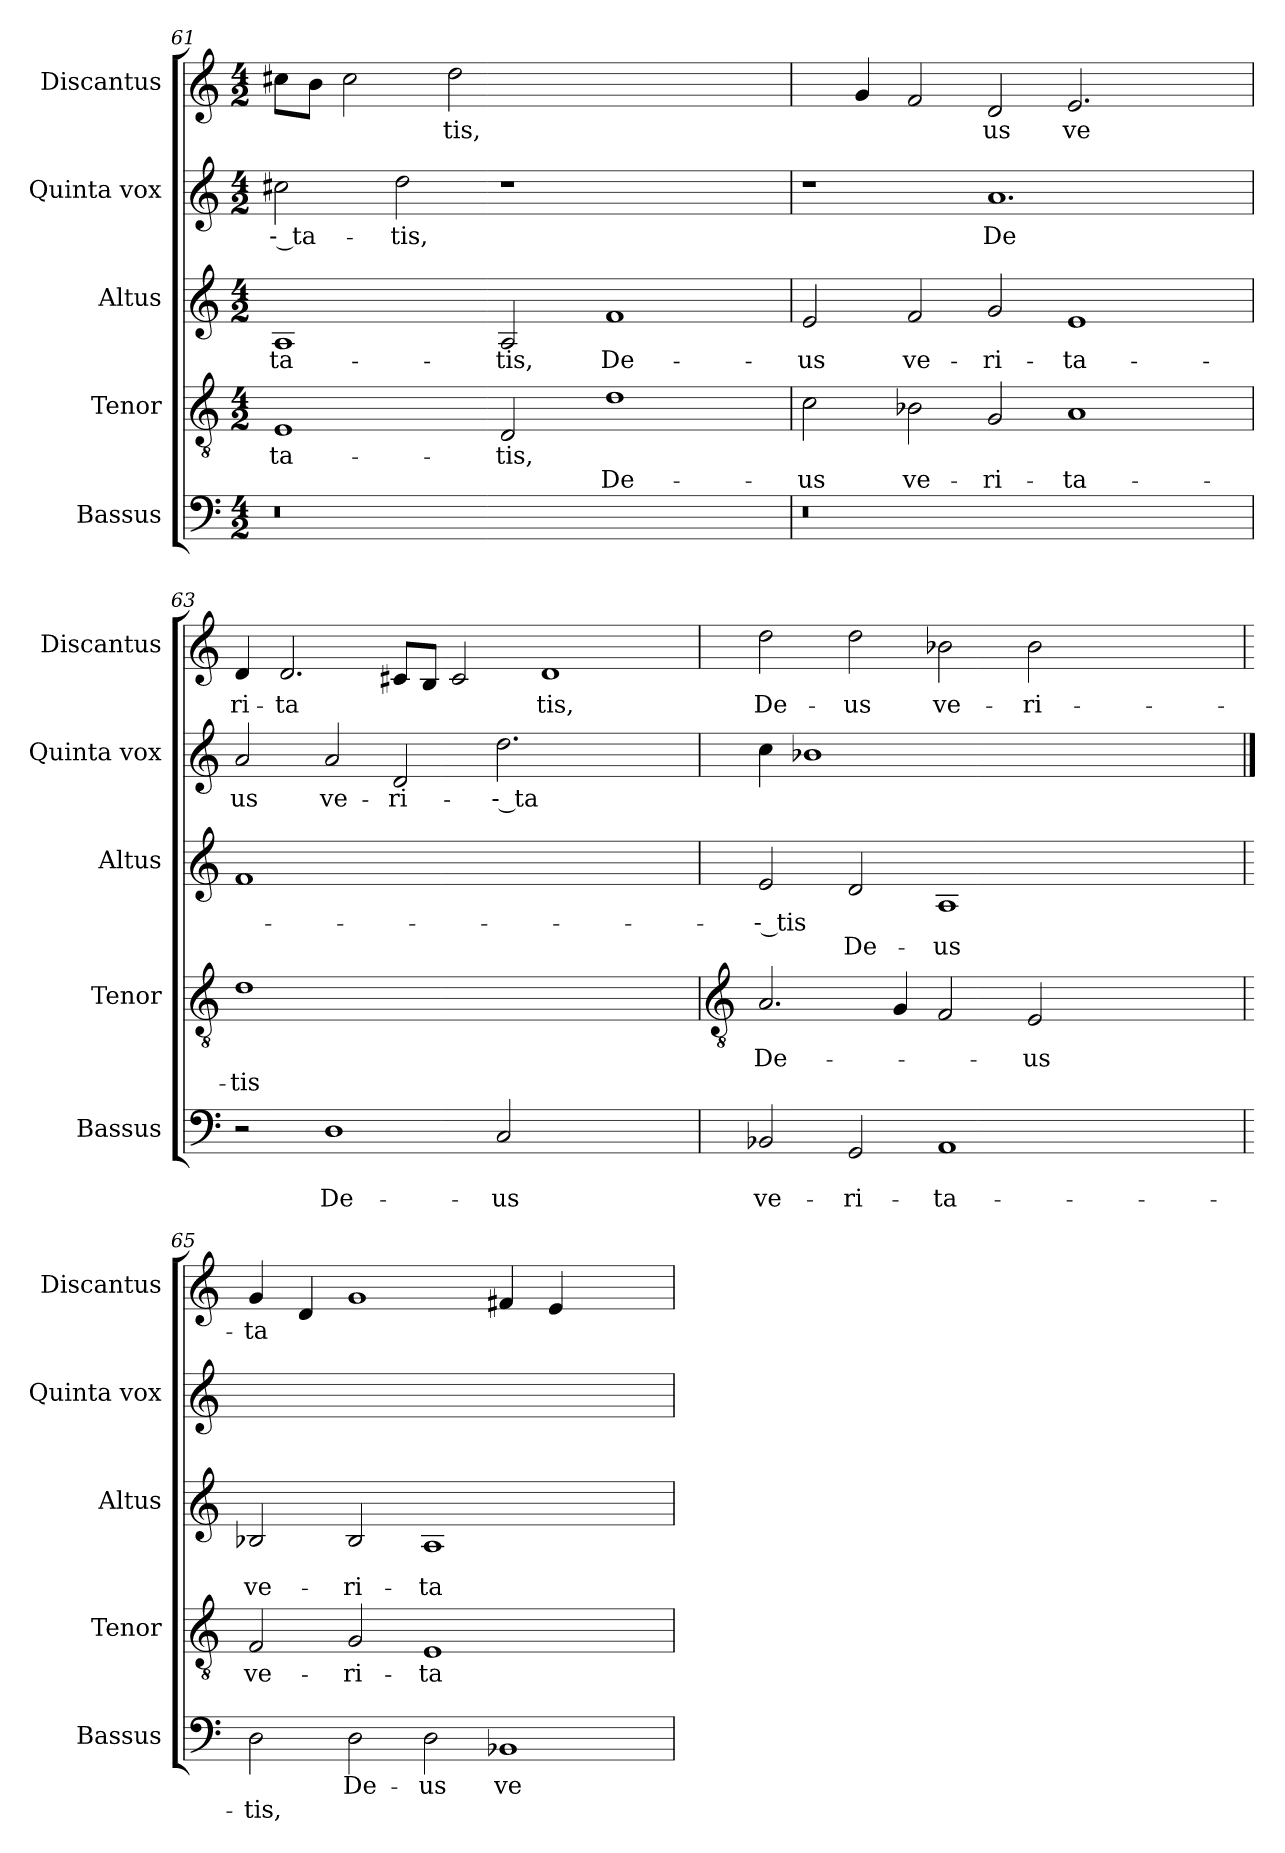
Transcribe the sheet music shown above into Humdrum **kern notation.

**kern	**text	**text	**kern	**text	**text	**kern	**text	**text	**kern	**text	**kern	**text
*part5	*part5	*part5	*part4	*part4	*part4	*part3	*part3	*part3	*part2	*part2	*part1	*part1
*staff5	*staff5	*staff5	*staff4	*staff4	*staff4	*staff3	*staff3	*staff3	*staff2	*staff2	*staff1	*staff1
*I"Bassus	*	*	*I"Tenor	*	*	*I"Altus	*	*	*I"Quinta vox	*	*I"Discantus	*
*I'Bassus	*	*	*I'Tenor	*	*	*I'Altus	*	*	*I'Quinta vox	*	*I'Discantus	*
!!LO:LB:g=z
*clefF4	*	*	*clefGv2	*	*	*clefG2	*	*	*clefG2	*	*clefG2	*
*k[]	*	*	*k[]	*	*	*k[]	*	*	*k[]	*	*k[]	*
*C:	*	*	*C:	*	*	*C:	*	*	*C:	*	*C:	*
*M4/2	*	*	*M4/2	*	*	*M4/2	*	*	*M4/2	*	*M4/2	*
=61	=61	=61	=61	=61	=61	=61	=61	=61	=61	=61	=61	=61
!	!	!	!	!LO:LY:b	!	!	!LO:LY:b	!	!	!LO:LY:b	!	!
0r	.	.	1E	-ta-	.	1A	-ta-	.	2cc#X	-- ta-	8cc#L	.
.	.	.	.	.	.	.	.	.	.	.	8bJ	.
.	.	.	.	.	.	.	.	.	.	.	2cc#	.
!	!	!	!	!	!	!	!	!	!	!LO:LY:b	!	!
.	.	.	.	.	.	.	.	.	2dd	-tis,	.	.
!	!	!	!	!	!	!	!	!	!	!	!	!LO:LY:b
.	.	.	.	.	.	.	.	.	.	.	2dd	-tis,
!	!	!	!	!LO:LY:b	!	!	!LO:LY:b	!	!	!	!	!
.	.	.	2D	-tis,	.	2A	-tis,	.	1r	.	.	.
!	!	!	!	!	!	!	!	!	!	!	!	!LO:LY:b
.	.	.	.	.	.	.	.	.	.	.	[2ayy	De-
!	!	!	!	!	!LO:LY:b	!	!LO:LY:b	!	!	!	!	!
.	.	.	1d	.	De-	1f	De-	.	.	.	.	.
.	.	.	.	.	.	.	.	.	.	.	2.ryy	.
2ryy	.	.	.	.	.	.	.	.	2ryy	.	.	.
!!LO:LB:g=z
=62	=62	=62	=62	=62	=62	=62	=62	=62	=62	=62	=62	=62
!	!	!	!	!	!LO:LY:b	!	!LO:LY:b	!	!	!	!	!
0r	.	.	2c	.	-us	2e	-us	.	1r	.	4ayy]	.
.	.	.	.	.	.	.	.	.	.	.	4g	.
!	!	!	!	!	!LO:LY:b	!	!LO:LY:b	!	!	!	!	!
.	.	.	2B-X	.	ve-	2f	ve-	.	.	.	2f	.
!	!	!	!	!	!LO:LY:b	!	!LO:LY:b	!	!	!LO:LY:b	!	!LO:LY:b
.	.	.	2G	.	-ri-	2g	-ri-	.	1.a	De	2d	-us
!	!	!	!	!	!LO:LY:b	!	!LO:LY:b	!	!	!	!	!LO:LY:b
.	.	.	1A	.	-ta-	1e	-ta-	.	.	.	2.e	ve
2ryy	.	.	.	.	.	.	.	.	.	.	.	.
.	.	.	.	.	.	.	.	.	.	.	4ryy	.
!!LO:LB:g=z
=63A	=63A	=63A	=63A	=63A	=63A	=63A	=63A	=63A	=63A	=63A	=63A	=63A
!	!	!	!	!	!LO:LY:b	!	!	!	!	!LO:LY:b	!	!LO:LY:b
2r	.	.	1d	.	-tis	1f	.	.	2a	us	4d	ri-
!	!	!	!	!	!	!	!	!	!	!	!	!LO:LY:b
.	.	.	.	.	.	.	.	.	.	.	2.d	-ta
!	!	!LO:LY:b	!	!	!	!	!	!	!	!LO:LY:b	!	!
1D	.	De-	.	.	.	.	.	.	2a	ve-	.	.
!	!	!	!	!	!	!	!	!	!	!LO:LY:b	!	!
.	.	.	1..ryy	.	.	1..ryy	.	.	2d	-ri-	8c#L	.
.	.	.	.	.	.	.	.	.	.	.	8BJ	.
.	.	.	.	.	.	.	.	.	.	.	2c#	.
!	!	!LO:LY:b	!	!	!	!	!	!	!	!LO:LY:b	!	!
2C	.	-us	.	.	.	.	.	.	2.dd	-- ta	.	.
!	!	!	!	!	!	!	!	!	!	!	!	!LO:LY:b
.	.	.	.	.	.	.	.	.	.	.	1d	tis,
2.ryy	.	.	.	.	.	.	.	.	.	.	.	.
.	.	.	.	.	.	.	.	.	2ryy	.	.	.
!!LO:LB:g=z
=64A	=64A	=64A	=64A	=64A	=64A	=64A	=64A	=64A	=64A	=64A	=64A	=64A
*	*	*	*clefGv2	*	*	*	*	*	*	*	*	*
!	!	!LO:LY:b	!	!LO:LY:b	!	!	!LO:LY:b	!	!	!	!	!LO:LY:b
2BB-X	.	ve-	2.A	De-	.	2e	-- tis	.	4cc	.	2dd	De-
.	.	.	.	.	.	.	.	.	1b-X	.	.	.
!	!	!LO:LY:b	!	!	!	!	!	!LO:LY:b	!	!	!	!LO:LY:b
2GG	.	-ri-	.	.	.	2d	.	De-	.	.	2dd	-us
.	.	.	4G	.	.	.	.	.	.	.	.	.
!	!	!LO:LY:b	!	!	!	!	!	!LO:LY:b	!	!	!	!LO:LY:b
1AA	.	-ta-	2F	.	.	1A	.	-us	.	.	2b-X	ve-
!	!	!	!	!	!	!	!	!	!	!LO:LY:b	!	!
.	.	.	.	.	.	.	.	.	0ayy	tis.	.	.
!	!	!	!	!LO:LY:b	!	!	!	!	!	!	!	!LO:LY:b
.	.	.	2E	-us	.	.	.	.	.	.	2b-	-ri-
1ryy	.	.	1ryy	.	.	1ryy	.	.	.	.	1ryy	.
4ryy	.	.	4ryy	.	.	4ryy	.	.	.	.	4ryy	.
=65A	=65A	=65A	=65A	=65A	=65A	=65A	=65A	=65A	==65A	=65A	=65A	=65A
!	!	!LO:LY:b	!	!LO:LY:b	!	!	!	!LO:LY:b	!	!	!	!LO:LY:b
2D	.	-tis,	2F	ve-	.	2B-X	.	ve-	0ryy	.	4g	-ta
.	.	.	.	.	.	.	.	.	.	.	4d	.
!	!LO:LY:b	!	!	!LO:LY:b	!	!	!	!LO:LY:b	!	!	!	!
2D	De-	.	2G	-ri-	.	2B-	.	-ri-	.	.	1g	.
!	!LO:LY:b	!	!	!LO:LY:b	!	!	!	!LO:LY:b	!	!	!	!
2D	-us	.	1E	-ta-	.	1A	.	-ta-	.	.	.	.
!	!LO:LY:b	!	!	!	!	!	!	!	!	!	!	!
1BB-X	ve-	.	.	.	.	.	.	.	.	.	4f#X	.
.	.	.	.	.	.	.	.	.	.	.	4e	.
.	.	.	2ryy	.	.	2ryy	.	.	2ryy	.	2ryy	.
=	=	=	=	=	=	=	=	=	=	=	=	=
*-	*-	*-	*-	*-	*-	*-	*-	*-	*-	*-	*-	*-
